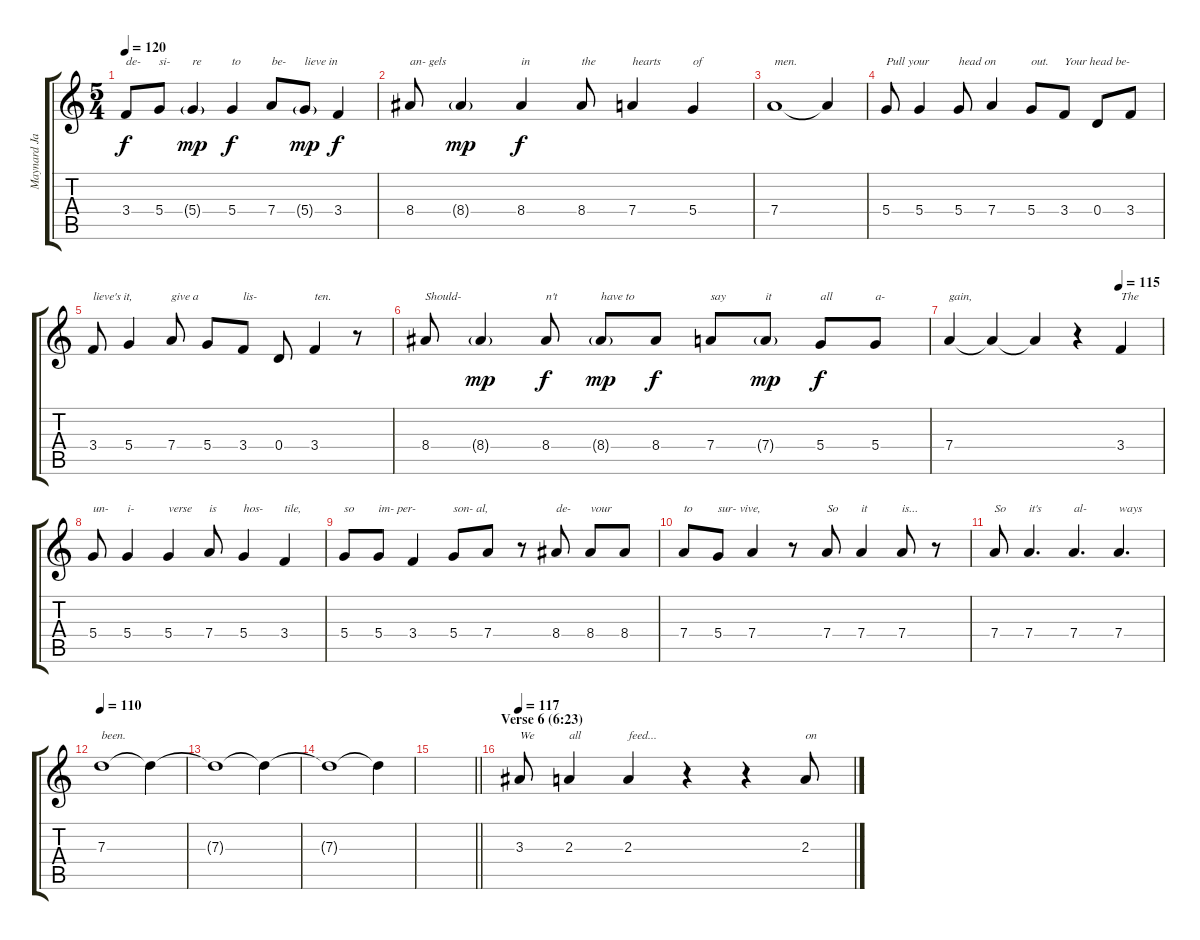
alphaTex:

\track ("Maynard James Keenan" "Maynard Ja") {instrument electricguitarjazz}
\staff {score tabs}
\tuning (E4 B3 G3 D3 A2 E2) {hide}
\ts (5 4)
\tempo 120
\clef g2
\ks c
3.4.8{txt "de-" dy f} 5.4.8{txt "si-"} 5.4{g}.4{txt "re" dy mp} 5.4.4{txt "to" dy f} 7.4.8{txt "be-"} 5.4{g}.8{txt "lieve in" dy mp} 3.4.4{dy f} |
8.4.8{txt "an- gels"} 8.4{g}.4{dy mp} 8.4.4{txt "in" dy f} 8.4.8{txt "the"} 7.4.4{txt "hearts"} 5.4.4{txt "of"} |
7.4.1{txt "men."} 7.4{t}.4 |
5.4.8{txt "Pull your"} 5.4.4 5.4.8{txt "head on"} 7.4.4 5.4.8{txt "out."} 3.4.8{txt "Your head be-"} 0.4.8 3.4.8 |
3.4.8{txt "lieve's it,"} 5.4.4 7.4.8{txt "give a"} 5.4.8 3.4.8{txt "lis-"} 0.4.8 3.4.4{txt "ten."} r.8 |
8.4.8{txt "Should-"} 8.4{g}.4{dy mp} 8.4.8{txt "n't" dy f} 8.4{g}.8{txt "have to" dy mp} 8.4.8{dy f} 7.4.8{txt "say"} 7.4{g}.8{txt "it" dy mp} 5.4.8{txt "all" dy f} 5.4.8{txt "a-"} |
\tempo (115 0.8)
7.4.4{txt "gain,"} 7.4{t}.4 7.4{t}.4 r.4 3.4.4{txt "The"} |
5.4.8{txt "un-"} 5.4.4{txt "i-"} 5.4.4{txt "verse"} 7.4.8{txt "is"} 5.4.4{txt "hos-"} 3.4.4{txt "tile,"} |
5.4.8{txt "so"} 5.4.8{txt "im- per-"} 3.4.4 5.4.8{txt "son- al,"} 7.4.8 r.8 8.4.8{txt "de-"} 8.4.8{txt "vour"} 8.4.8 |
7.4.8{txt "to"} 5.4.8{txt "sur- vive,"} 7.4.4 r.8 7.4.8{txt "So"} 7.4.4{txt "it"} 7.4.8{txt "is..."} r.8 |
7.4.8{txt "So"} 7.4.4{d txt "it's"} 7.4.4{d txt "al-"} 7.4.4{d txt "ways"} |
\tempo 110
7.3.1{txt "been."} 7.3{t}.4 |
7.3{t}.1{volume 0} 7.3{t}.4 |
7.3{t}.1 7.3{t}.4 |
\barLineRight lightlight
|
\section ("" "Verse 6 (6:23)")
\tempo 113
\tempo 117
3.3.8{txt "We" volume 16} 2.3.4{txt "all"} 2.3.4{txt "feed..."} r.4 r.4 2.3.8{txt "on"}
